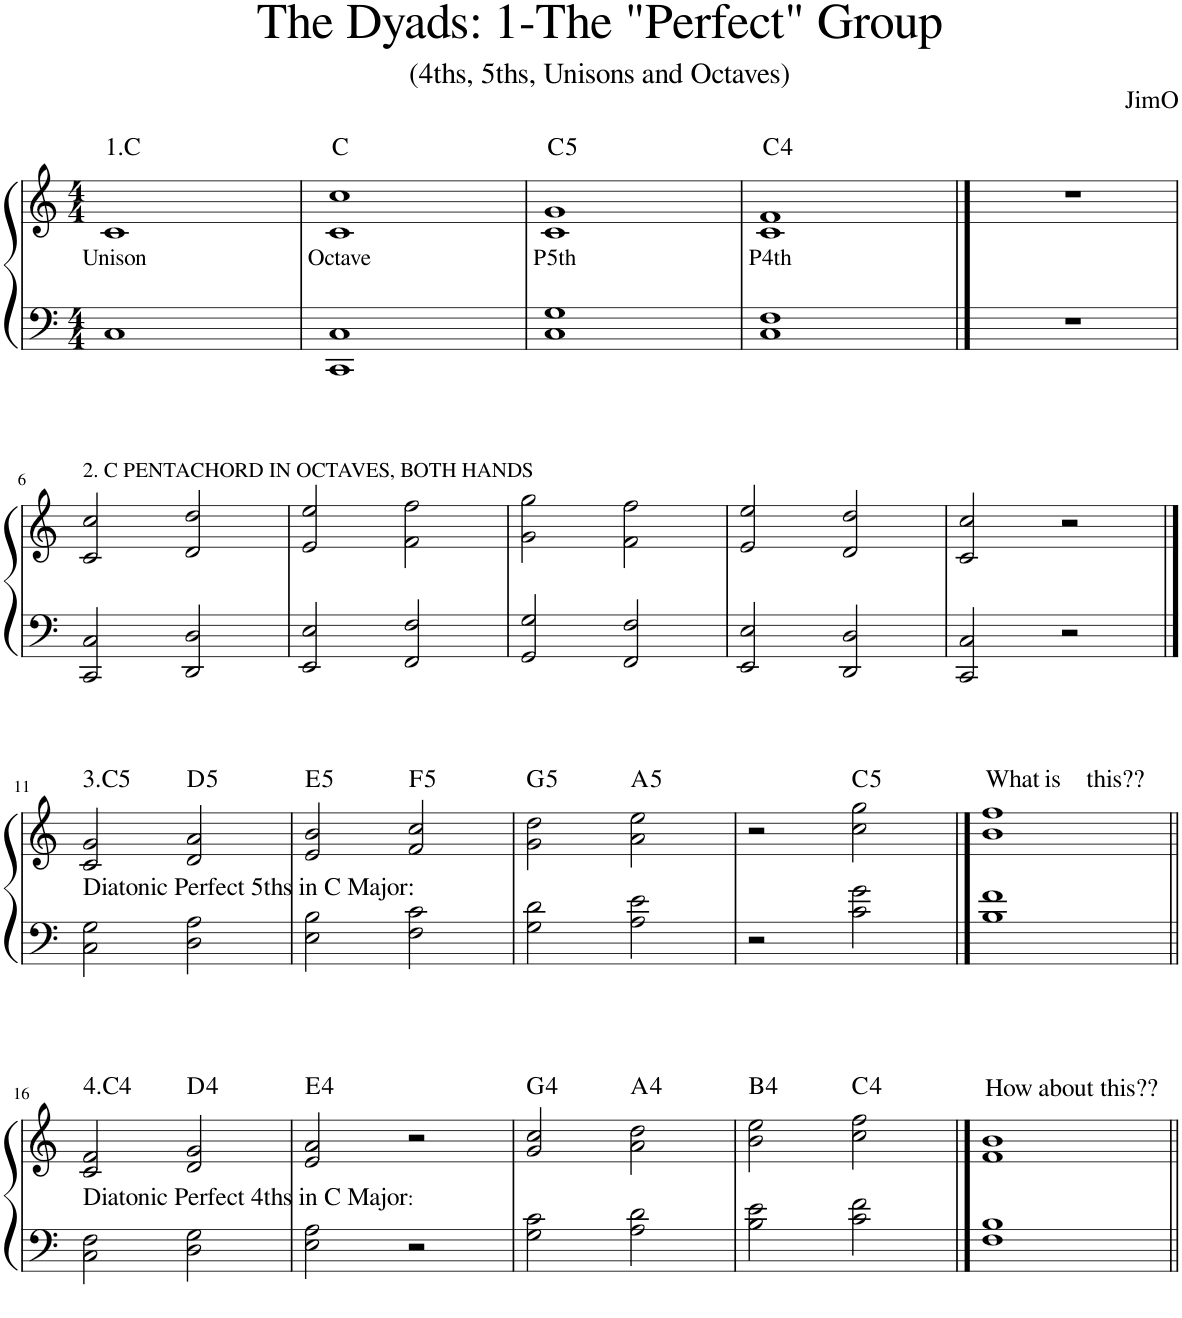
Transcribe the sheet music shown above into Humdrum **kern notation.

**kern	**kern	**text	**harte
*part1	*part1	*part1	*part1
*staff2	*staff1	*staff1	*
*I"Piano	*	*	*
*I'Pno.	*	*	*
*clefF4	*clefG2	*	*
*k[]	*k[]	*	*
*M4/4	*M4/4	*	*
=1	=1	=1	=1
!	!	!LO:LY:b	!LO:H:kt=1.C
1C	1c	Unison	N
=2	=2	=2	=2
!	!	!LO:LY:b	!
1CC 1C	1c 1cc	Octave	C:maj
=3	=3	=3	=3
!	!	!LO:LY:b	!LO:H:kt=5
1C 1G	1c 1g	P5th	C:(1,5)
=4	=4	=4	=4
!	!	!LO:LY:b	!
1C 1F	1c 1f	P4th	C:maj(4)
==5	==5	==5	==5
1r	1r	.	.
!!LO:LB:g=z
=6	=6	=6	=6
!	!LO:TX:a:t=2. C PENTACHORD IN OCTAVES, BOTH HANDS	!	!
2CC/ 2C/	2c/ 2cc/	.	.
2DD/ 2D/	2d/ 2dd/	.	.
=7	=7	=7	=7
2EE/ 2E/	2e/ 2ee/	.	.
2FF/ 2F/	2f\ 2ff\	.	.
=8	=8	=8	=8
2GG/ 2G/	2g\ 2gg\	.	.
2FF/ 2F/	2f\ 2ff\	.	.
=9	=9	=9	=9
2EE/ 2E/	2e/ 2ee/	.	.
2DD/ 2D/	2d/ 2dd/	.	.
=10	=10	=10	=10
2CC/ 2C/	2c/ 2cc/	.	.
2r	2r	.	.
!!LO:LB:g=z
==11	==11	==11	==11
!LO:TX:a:t=Diatonic Perfect 5ths in C Major&colon;	!	!	!LO:H:kt=3.C5
2C\ 2G\	2c/ 2g/	.	N
!	!	!	!LO:H:kt=5
2D\ 2A\	2d/ 2a/	.	D:(1,5)
=12	=12	=12	=12
!	!	!	!LO:H:kt=5
2E\ 2B\	2e/ 2b/	.	E:(1,5)
!	!	!	!LO:H:kt=5
2F\ 2c\	2f/ 2cc/	.	F:(1,5)
=13	=13	=13	=13
!	!	!	!LO:H:kt=5
2G\ 2d\	2g\ 2dd\	.	G:(1,5)
!	!	!	!LO:H:kt=5
2A\ 2e\	2a\ 2ee\	.	A:(1,5)
=14	=14	=14	=14
2r	2r	.	.
!	!	!	!LO:H:kt=5
2c\ 2g\	2cc\ 2gg\	.	C:(1,5)
==15	==15	==15	==15
!	!	!	!LO:H:n=1:kt=What
!	!	!	!LO:H:n=2:kt=is
!	!	!	!LO:H:n=3:kt=this??
1B 1f	1b 1ff	.	N N N
!!LO:LB:g=z
=16||	=16||	=16||	=16||
!LO:TX:a:t=Diatonic Perfect 4ths in C Major	!	!	!
!LO:TX:a:t=&colon;	!	!	!LO:H:kt=4.C4
2C\ 2F\	2c/ 2f/	.	N
2D\ 2G\	2d/ 2g/	.	D:maj(4)
=17	=17	=17	=17
2E\ 2A\	2e/ 2a/	.	E:maj(4)
2r	2r	.	.
=18	=18	=18	=18
2G\ 2c\	2g/ 2cc/	.	G:maj(4)
2A\ 2d\	2a\ 2dd\	.	A:maj(4)
=19	=19	=19	=19
2B\ 2e\	2b\ 2ee\	.	B:maj(4)
2c\ 2f\	2cc\ 2ff\	.	C:maj(4)
==20	==20	==20	==20
!	!LO:TX:a:t=How about this??	!	!
1F 1B	1f 1b	.	.
=||	=||	=||	=||
*-	*-	*-	*-
